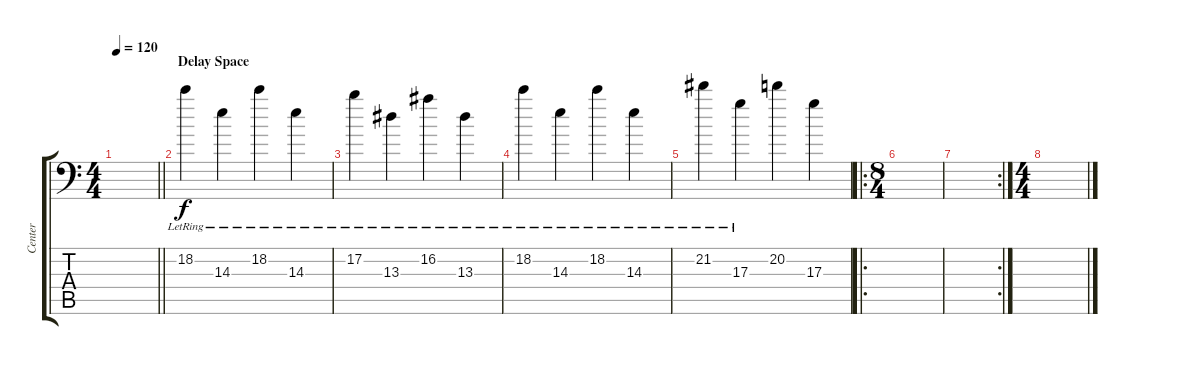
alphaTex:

\track ("Center" "Center") {instrument overdrivenguitar}
\staff {score tabs}
\tuning (B3 Gb3 D3 A2 E2 A1) {hide}
\ts (4 4)
\tempo 120
\clef f4
\barLineRight lightlight
\ks c
|
\section ("" "Delay Space ")
18.2{lr}.4 14.3{lr}.4 18.2{lr}.4 14.3{lr}.4 |
17.2{lr}.4 13.3{lr}.4 16.2{lr}.4 13.3{lr}.4 |
18.2{lr}.4 14.3{lr}.4 18.2{lr}.4 14.3{lr}.4 |
21.2{lr}.4 17.3{lr}.4 20.2.4 17.3.4 |
\ro
\ts (8 4)
|
\rc 2
|
\ts (4 4)
